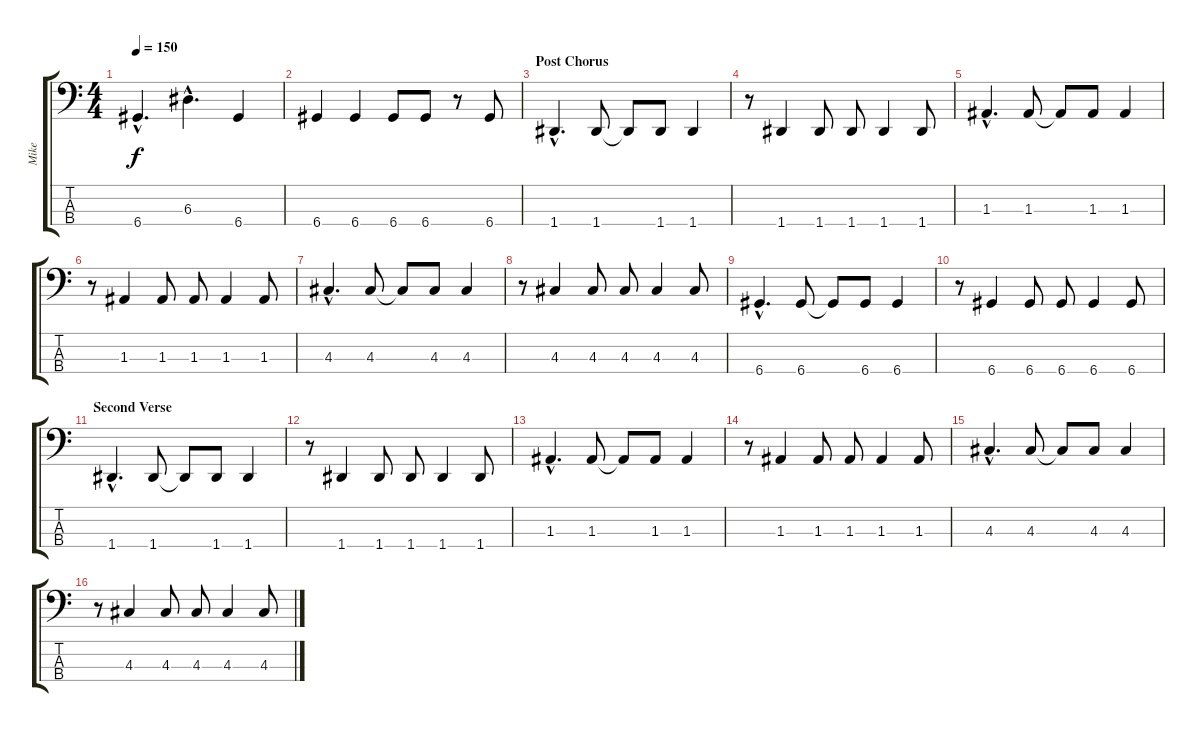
\track ("Mike" "Mike") {instrument electricbassfinger}
\staff {score tabs}
\tuning (G2 D2 A1 D1) {hide}
\ts (4 4)
\tempo 150
\clef f4
\ks c
6.4{hac}.4{d dy f} 6.3{hac}.4{d} 6.4.4 |
6.4.4 6.4.4 6.4.8 6.4.8 r.8 6.4.8 |
\section ("" "Post Chorus")
1.4{hac}.4{d} 1.4.8 1.4{t}.8 1.4.8 1.4.4 |
r.8 1.4.4 1.4.8 1.4.8 1.4.4 1.4.8 |
1.3{hac}.4{d} 1.3.8 1.3{t}.8 1.3.8 1.3.4 |
r.8 1.3.4 1.3.8 1.3.8 1.3.4 1.3.8 |
4.3{hac}.4{d} 4.3.8 4.3{t}.8 4.3.8 4.3.4 |
r.8 4.3.4 4.3.8 4.3.8 4.3.4 4.3.8 |
6.4{hac}.4{d} 6.4.8 6.4{t}.8 6.4.8 6.4.4 |
r.8 6.4.4 6.4.8 6.4.8 6.4.4 6.4.8 |
\section ("" "Second Verse")
1.4{hac}.4{d} 1.4.8 1.4{t}.8 1.4.8 1.4.4 |
r.8 1.4.4 1.4.8 1.4.8 1.4.4 1.4.8 |
1.3{hac}.4{d} 1.3.8 1.3{t}.8 1.3.8 1.3.4 |
r.8 1.3.4 1.3.8 1.3.8 1.3.4 1.3.8 |
4.3{hac}.4{d} 4.3.8 4.3{t}.8 4.3.8 4.3.4 |
r.8 4.3.4 4.3.8 4.3.8 4.3.4 4.3.8
